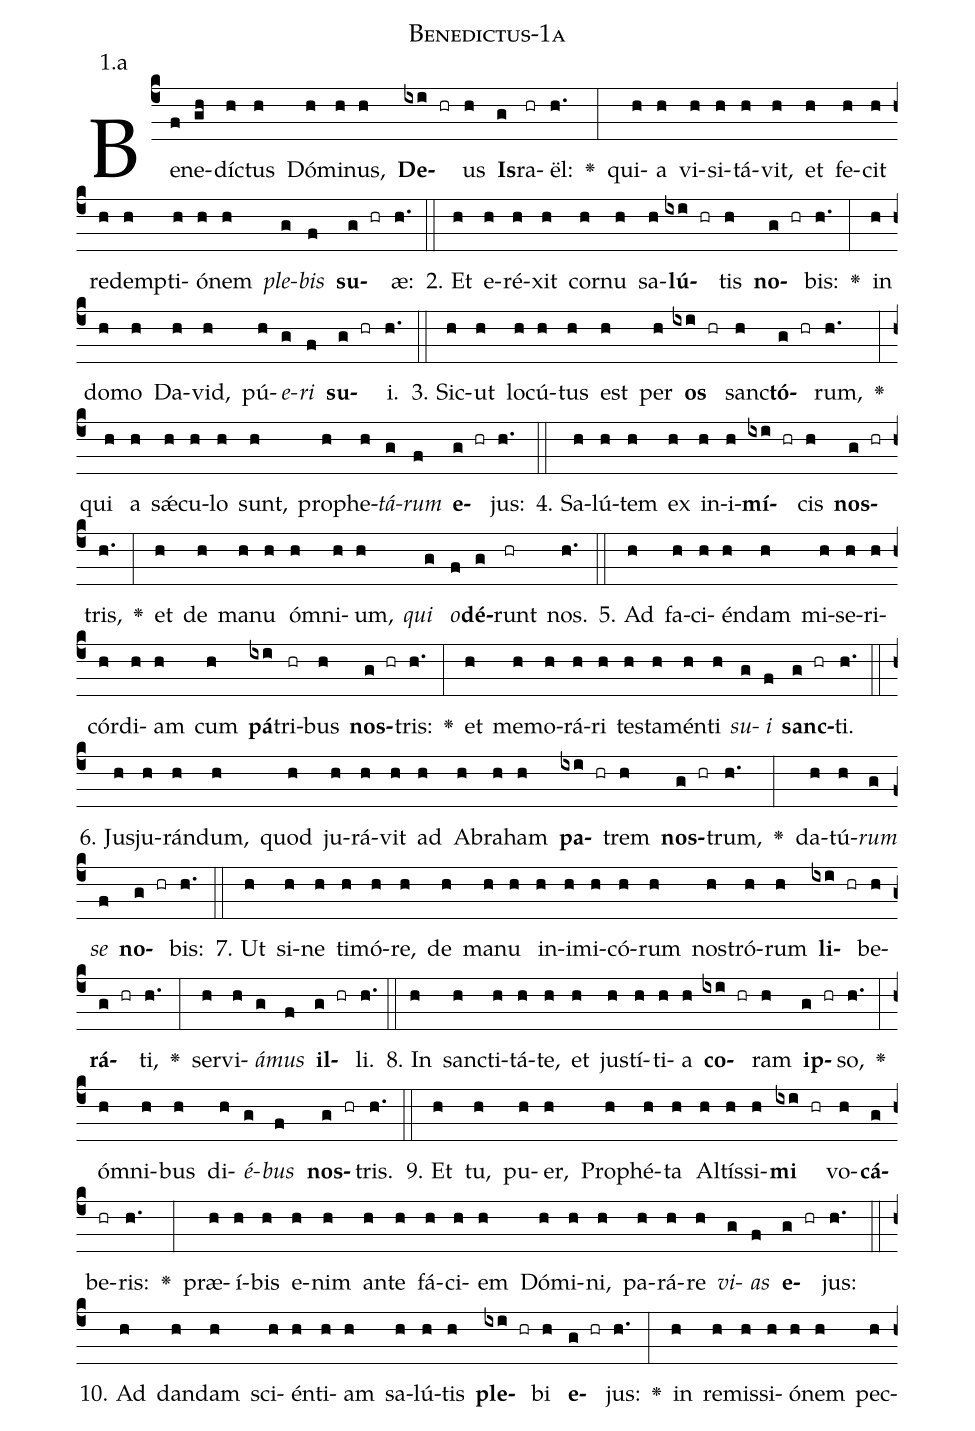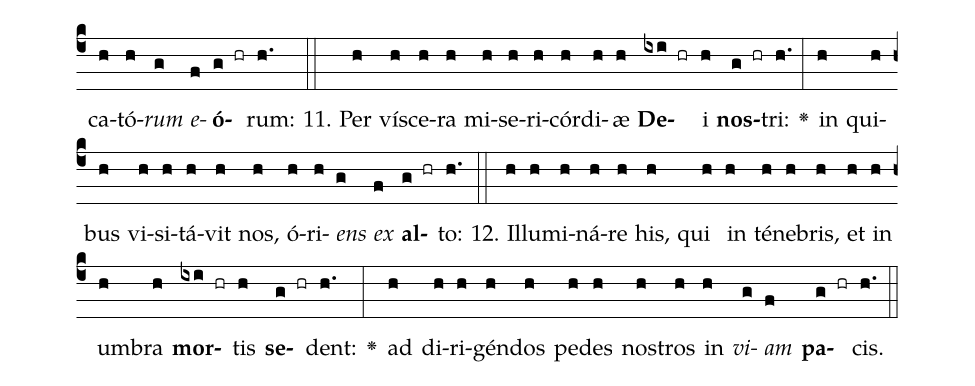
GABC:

name: Benedictus-1a;
annotation: 1.a;
%%
(c4)Be(f)ne(gh)díc(h)tus(h) Dó(h)mi(h)nus,(h) <b>De</b>(ixi hr)us(h) <b>Is</b>(g)ra(hr)ël:(h.) <v>\greheightstar</v>(:) qui(h)a(h) vi(h)si(h)tá(h)vit,(h) et(h) fe(h)cit(h) red(h)emp(h)ti(h)ó(h)nem(h) <i>ple</i>(g)<i>bis</i>(f) <b>su</b>(g hr)æ:(h.) (::)
2. Et(h) e(h)ré(h)xit(h) cor(h)nu(h) sa(h)<b>lú</b>(ixi hr)tis(h) <b>no</b>(g hr)bis:(h.) <v>\greheightstar</v>(:) in(h) do(h)mo(h) Da(h)vid,(h) pú(h)<i>e</i>(g)<i>ri</i>(f) <b>su</b>(g hr)i.(h.) (::)
3. Sic(h)ut(h) lo(h)cú(h)tus(h) est(h) per(h) <b>os</b>(ixi hr) sanc(h)<b>tó</b>(g hr)rum,(h.) <v>\greheightstar</v>(:) qui(h) a(h) sǽ(h)cu(h)lo(h) sunt,(h) pro(h)phe(h)<i>tá</i>(g)<i>rum</i>(f) <b>e</b>(g hr)jus:(h.) (::)
4. Sa(h)lú(h)tem(h) ex(h) in(h)i(h)<b>mí</b>(ixi hr)cis(h) <b>nos</b>(g hr)tris,(h.) <v>\greheightstar</v>(:) et(h) de(h) ma(h)nu(h) óm(h)ni(h)um,(h) <i>qui</i>(g) <i>o</i>(f)<b>dé</b>(g)runt(hr) nos.(h.) (::)
5. Ad(h) fa(h)ci(h)én(h)dam(h) mi(h)se(h)ri(h)cór(h)di(h)am(h) cum(h) <b>pá</b>(ixi)tri(hr)bus(h) <b>nos</b>(g hr)tris:(h.) <v>\greheightstar</v>(:) et(h) me(h)mo(h)rá(h)ri(h) tes(h)ta(h)mén(h)ti(h) <i>su</i>(g)<i>i</i>(f) <b>sanc</b>(g hr)ti.(h.) (::)
6. Ju(h)sju(h)rán(h)dum,(h) quod(h) ju(h)rá(h)vit(h) ad(h) A(h)bra(h)ham(h) <b>pa</b>(ixi hr)trem(h) <b>nos</b>(g hr)trum,(h.) <v>\greheightstar</v>(:) da(h)tú(h)<i>rum</i>(g) <i>se</i>(f) <b>no</b>(g hr)bis:(h.) (::)
7. Ut(h) si(h)ne(h) ti(h)mó(h)re,(h) de(h) ma(h)nu(h) in(h)i(h)mi(h)có(h)rum(h) nos(h)tró(h)rum(h) <b>li</b>(ixi hr)be(h)<b>rá</b>(g hr)ti,(h.) <v>\greheightstar</v>(:) ser(h)vi(h)<i>á</i>(g)<i>mus</i>(f) <b>il</b>(g hr)li.(h.) (::)
8. In(h) sanc(h)ti(h)tá(h)te,(h) et(h) jus(h)tí(h)ti(h)a(h) <b>co</b>(ixi hr)ram(h) <b>ip</b>(g hr)so,(h.) <v>\greheightstar</v>(:) óm(h)ni(h)bus(h) di(h)<i>é</i>(g)<i>bus</i>(f) <b>nos</b>(g hr)tris.(h.) (::)
9. Et(h) tu,(h) pu(h)er,(h) Pro(h)phé(h)ta(h) Al(h)tís(h)si(h)<b>mi</b>(ixi hr) vo(h)<b>cá</b>(g)be(hr)ris:(h.) <v>\greheightstar</v>(:) præ(h)í(h)bis(h) e(h)nim(h) an(h)te(h) fá(h)ci(h)em(h) Dó(h)mi(h)ni,(h) pa(h)rá(h)re(h) <i>vi</i>(g)<i>as</i>(f) <b>e</b>(g hr)jus:(h.) (::)
10. Ad(h) dan(h)dam(h) sci(h)én(h)ti(h)am(h) sa(h)lú(h)tis(h) <b>ple</b>(ixi hr)bi(h) <b>e</b>(g hr)jus:(h.) <v>\greheightstar</v>(:) in(h) re(h)mis(h)si(h)ó(h)nem(h) pec(h)ca(h)tó(h)<i>rum</i>(g) <i>e</i>(f)<b>ó</b>(g hr)rum:(h.) (::)
11. Per(h) ví(h)sce(h)ra(h) mi(h)se(h)ri(h)cór(h)di(h)æ(h) <b>De</b>(ixi hr)i(h) <b>nos</b>(g hr)tri:(h.) <v>\greheightstar</v>(:) in(h) qui(h)bus(h) vi(h)si(h)tá(h)vit(h) nos,(h) ó(h)ri(h)<i>ens</i>(g) <i>ex</i>(f) <b>al</b>(g hr)to:(h.) (::)
12. Il(h)lu(h)mi(h)ná(h)re(h) his,(h) qui(h) in(h) té(h)ne(h)bris,(h) et(h) in(h) um(h)bra(h) <b>mor</b>(ixi hr)tis(h) <b>se</b>(g hr)dent:(h.) <v>\greheightstar</v>(:) ad(h) di(h)ri(h)gén(h)dos(h) pe(h)des(h) nos(h)tros(h) in(h) <i>vi</i>(g)<i>am</i>(f) <b>pa</b>(g hr)cis.(h.) (::)
